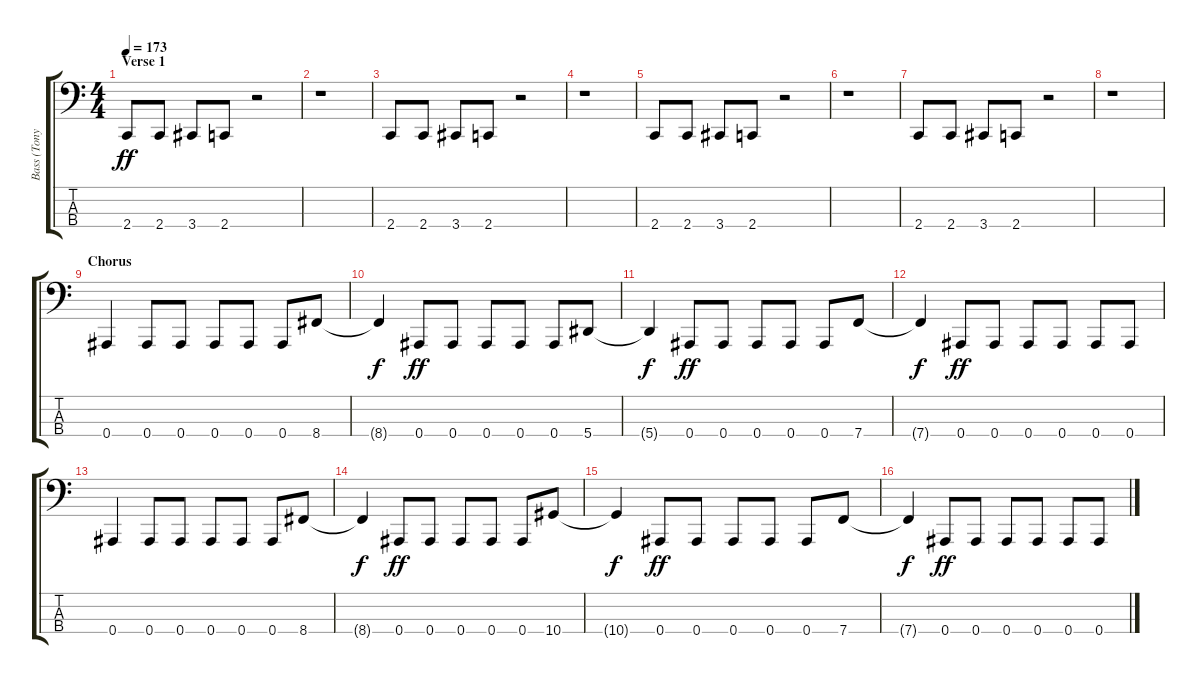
\track ("Bass (Tony Campos)" "Bass (Tony") {instrument slapbass2}
\staff {score tabs}
\tuning (Eb2 Bb1 F1 Bb0) {hide}
\ts (4 4)
\section ("" "Verse 1")
\tempo 173
\clef f4
\ks c
2.4.8{dy ff} 2.4.8 3.4.8 2.4.8 r.2 |
r.1 |
2.4.8 2.4.8 3.4.8 2.4.8 r.2 |
r.1 |
2.4.8 2.4.8 3.4.8 2.4.8 r.2 |
r.1 |
2.4.8 2.4.8 3.4.8 2.4.8 r.2 |
r.1 |
\section ("" "Chorus")
0.4.4 0.4.8 0.4.8 0.4.8 0.4.8 0.4.8 8.4.8 |
8.4{t}.4{dy f} 0.4.8{dy ff} 0.4.8 0.4.8 0.4.8 0.4.8 5.4.8 |
5.4{t}.4{dy f} 0.4.8{dy ff} 0.4.8 0.4.8 0.4.8 0.4.8 7.4.8 |
7.4{t}.4{dy f} 0.4.8{dy ff} 0.4.8 0.4.8 0.4.8 0.4.8 0.4.8 |
0.4.4 0.4.8 0.4.8 0.4.8 0.4.8 0.4.8 8.4.8 |
8.4{t}.4{dy f} 0.4.8{dy ff} 0.4.8 0.4.8 0.4.8 0.4.8 10.4.8 |
10.4{t}.4{dy f} 0.4.8{dy ff} 0.4.8 0.4.8 0.4.8 0.4.8 7.4.8 |
7.4{t}.4{dy f} 0.4.8{dy ff} 0.4.8 0.4.8 0.4.8 0.4.8 0.4.8
